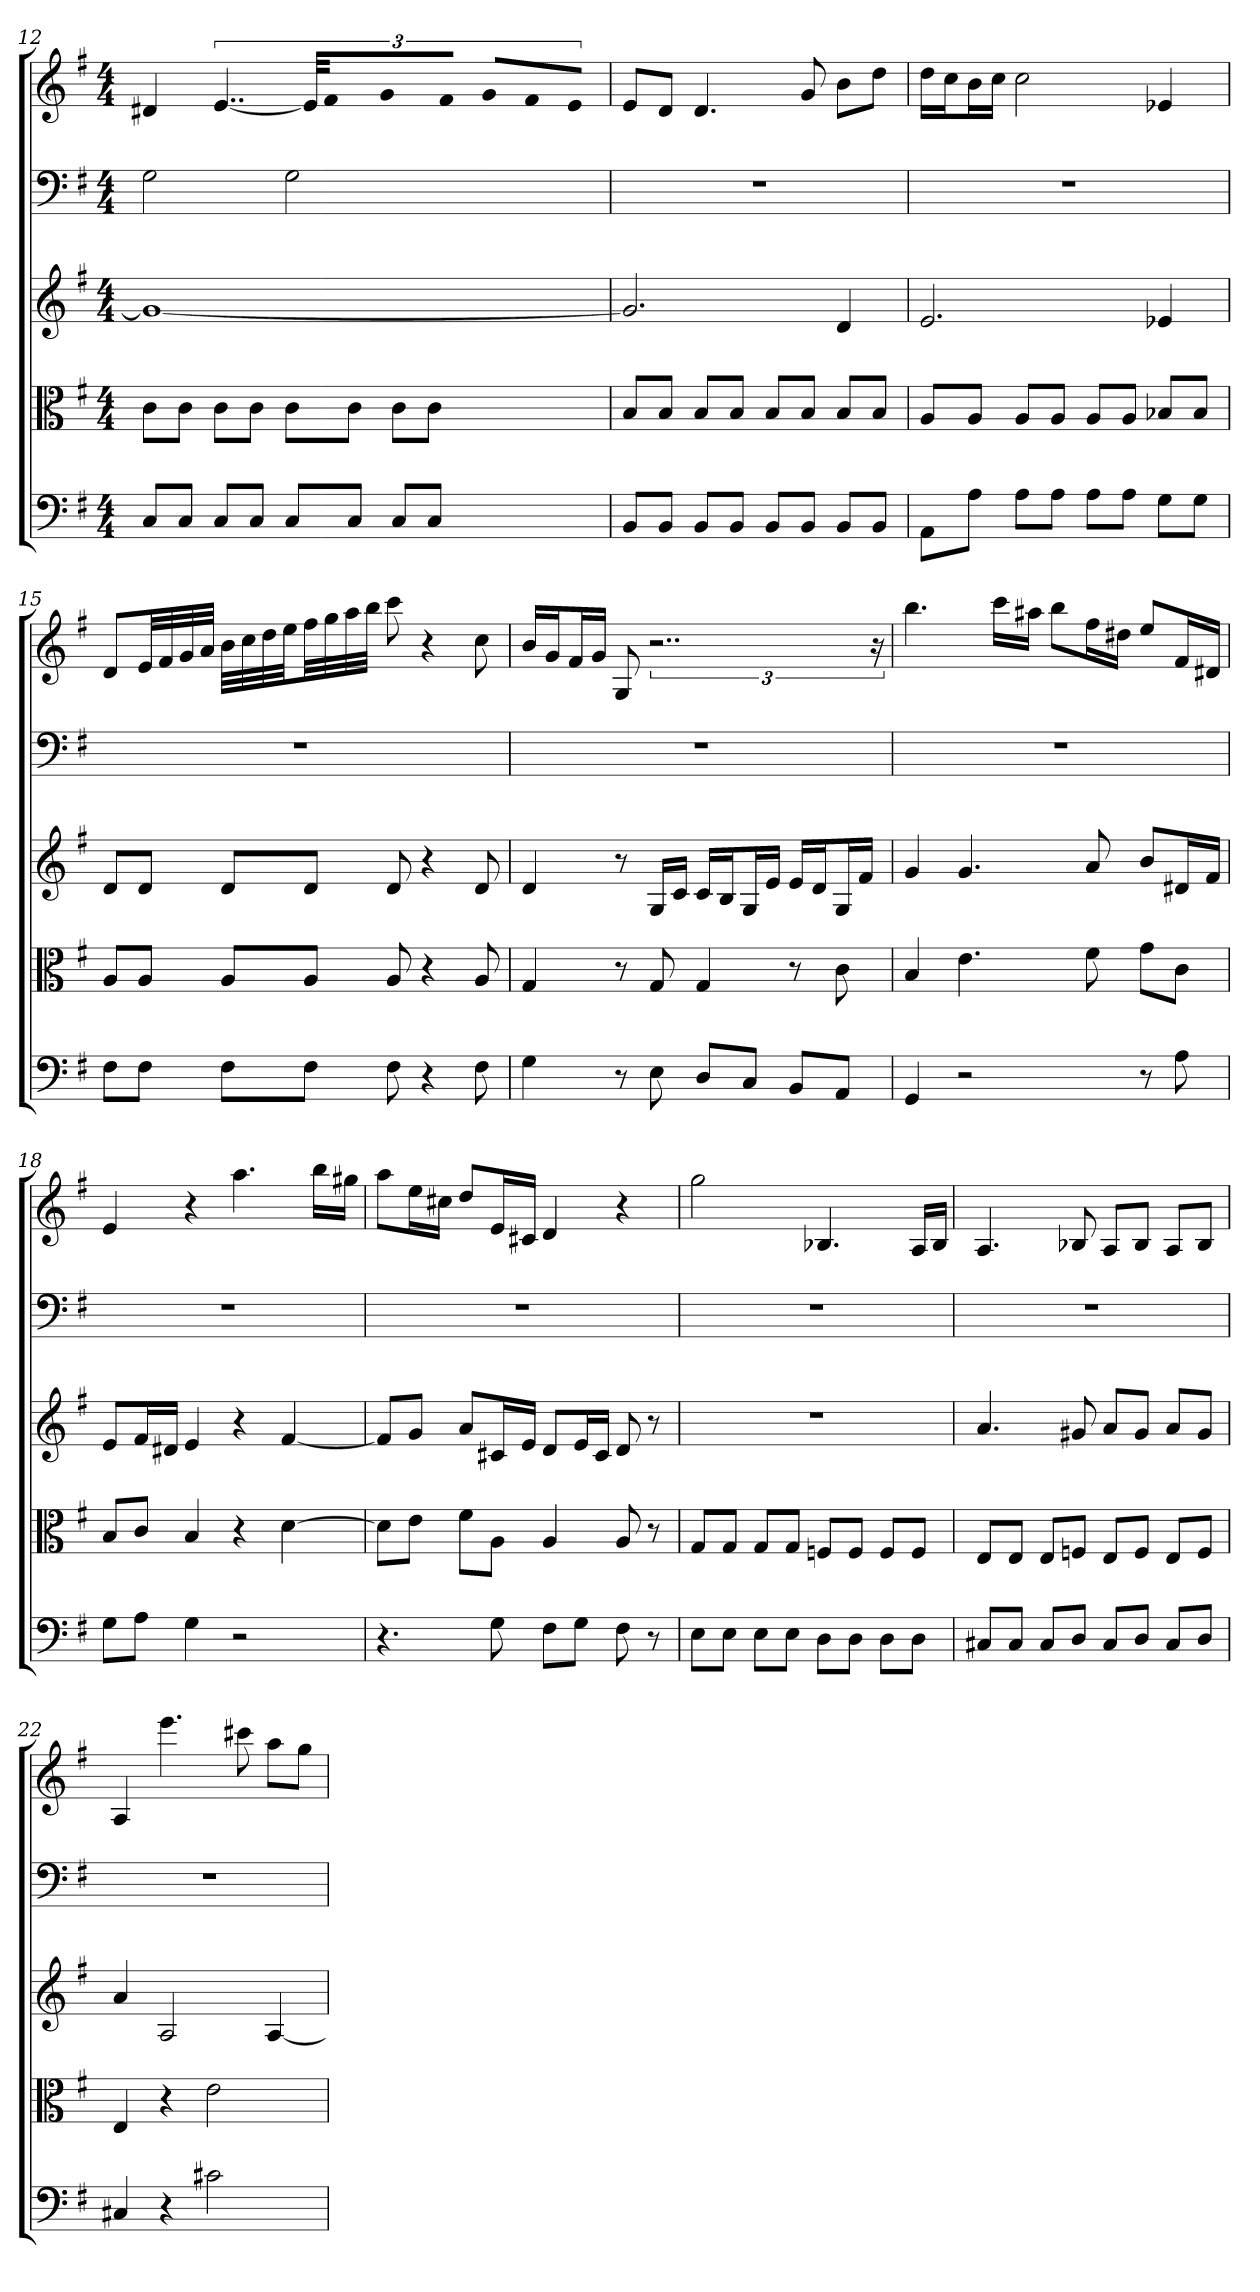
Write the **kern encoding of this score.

**kern	**kern	**kern	**kern	**kern
*part5	*part4	*part3	*part2	*part1
*staff5	*staff4	*staff3	*staff2	*staff1
*clefF4	*clefC3	*	*	*
*k[f#]	*k[f#]	*k[f#]	*k[f#]	*k[f#]
*G:	*G:	*G:	*G:	*G:
*M4/4	*M4/4	*M4/4	*M4/4	*M4/4
=12	=12	=12	=12	=12
8C/L	8c\L	1g_	2G	4d#X
8C/J	8c\J	.	.	.
8C/L	8c\L	.	.	[6..e
8C/J	8c\J	.	.	.
8C/L	8c\L	.	2G	.
.	.	.	.	48eKLL]
.	.	.	.	16f#J
8C/J	8c\J	.	.	16gL
.	.	.	.	16f#JJ
8C/L	8c\L	.	.	8gL
8C/J	8c\J	.	.	16f#L
.	.	.	.	16eJJ
=13	=13	=13	=13	=13
8BB/L	8B/L	2.g]	1r	8eL
8BB/J	8B/J	.	.	8dJ
8BB/L	8B/L	.	.	4.d
8BB/J	8B/J	.	.	.
8BB/L	8B/L	.	.	.
8BB/J	8B/J	.	.	8g
8BB/L	8B/L	4d	.	8bL
8BB/J	8B/J	.	.	8ddJ
=14	=14	=14	=14	=14
8AA\L	8A/L	2.e	1r	16ddLL
.	.	.	.	16ccJ
8A\J	8A/J	.	.	16bL
.	.	.	.	16ccJJ
8A\L	8A/L	.	.	2cc
8A\J	8A/J	.	.	.
8A\L	8A/L	.	.	.
8A\J	8A/J	.	.	.
8G\L	8B-X/L	4e-X	.	4e-X
8G\J	8B-/J	.	.	.
=15	=15	=15	=15	=15
8F#\L	8A/L	8dL	1r	8dL
8F#\J	8A/J	8dJ	.	32eLL
.	.	.	.	32f#
.	.	.	.	32g
.	.	.	.	32aJJJ
8F#\L	8A/L	8dL	.	32bLLL
.	.	.	.	32cc
.	.	.	.	32dd
.	.	.	.	32eeJJ
8F#\J	8A/J	8dJ	.	32ff#LL
.	.	.	.	32gg
.	.	.	.	32aa
.	.	.	.	32bbJJJ
8F#	8A	8d	.	8ccc
4r	4r	4r	.	4r
8F#	8A	8d	.	8cc
=16	=16	=16	=16	=16
4G	4G	4d	1r	16bLL
.	.	.	.	16gJ
.	.	.	.	16f#L
.	.	.	.	16gJJ
8r	8r	8r	.	8G
8E	8G	16GLL	.	3..r
.	.	16cJJ	.	.
8D/L	4G	16cLL	.	.
.	.	16BJ	.	.
8C/J	.	16GL	.	.
.	.	16eJJ	.	.
8BB/L	8r	16eLL	.	.
.	.	16dJ	.	.
8AA/J	8c	16GL	.	.
.	.	16f#JJ	.	.
.	.	.	.	24r
=17	=17	=17	=17	=17
4GG	4B	4g	1r	4.bb
2r	4.e	4.g	.	.
.	.	.	.	16cccLL
.	.	.	.	16aa#XJJ
.	.	.	.	8bbL
.	8f#	8a	.	16ff#L
.	.	.	.	16dd#XJJ
8r	8g\L	8bL	.	8eeL
8A	8c\J	16d#XL	.	16f#L
.	.	16f#JJ	.	16d#XJJ
=18	=18	=18	=18	=18
8G\L	8B/L	8eL	1r	4e
8A\J	8c/J	16f#L	.	.
.	.	16d#XJJ	.	.
4G	4B	4e	.	4r
2r	4r	4r	.	4.aa
.	[4d	[4f#	.	.
.	.	.	.	16bbLL
.	.	.	.	16gg#XJJ
=19	=19	=19	=19	=19
4.r	8d\L]	8f#L]	1r	8aaL
.	8e\J	8gJ	.	16eeL
.	.	.	.	16cc#XJJ
.	8f#\L	8aL	.	8ddL
8G	8A\J	16c#XL	.	16eL
.	.	16eJJ	.	16c#XJJ
8F#\L	4A	8dL	.	4d
8G\J	.	16eL	.	.
.	.	16c#JJ	.	.
8F#	8A	8d	.	4r
8r	8r	8r	.	.
=20	=20	=20	=20	=20
8E\L	8G/L	1r	1r	2gg
8E\J	8G/J	.	.	.
8E\L	8G/L	.	.	.
8E\J	8G/J	.	.	.
8D\L	8Fn/L	.	.	4.B-X
8D\J	8F/J	.	.	.
8D\L	8F/L	.	.	.
8D\J	8F/J	.	.	16ALL
.	.	.	.	16B-JJ
=21	=21	=21	=21	=21
8C#X/L	8E/L	4.a	1r	4.A
8C#/J	8E/J	.	.	.
8C#/L	8E/L	.	.	.
8D/J	8Fn/J	8g#X	.	8B-X
8C#/L	8E/L	8aL	.	8AL
8D/J	8F/J	8g#J	.	8B-J
8C#/L	8E/L	8aL	.	8AL
8D/J	8F/J	8g#J	.	8B-J
=22	=22	=22	=22	=22
4C#X	4E	4a	1r	4A
4r	4r	2A	.	4.eee
2c#X	2e	.	.	.
.	.	.	.	8ccc#X
.	.	[4A	.	8aaL
.	.	.	.	8ggJ
=	=	=	=	=
*-	*-	*-	*-	*-
